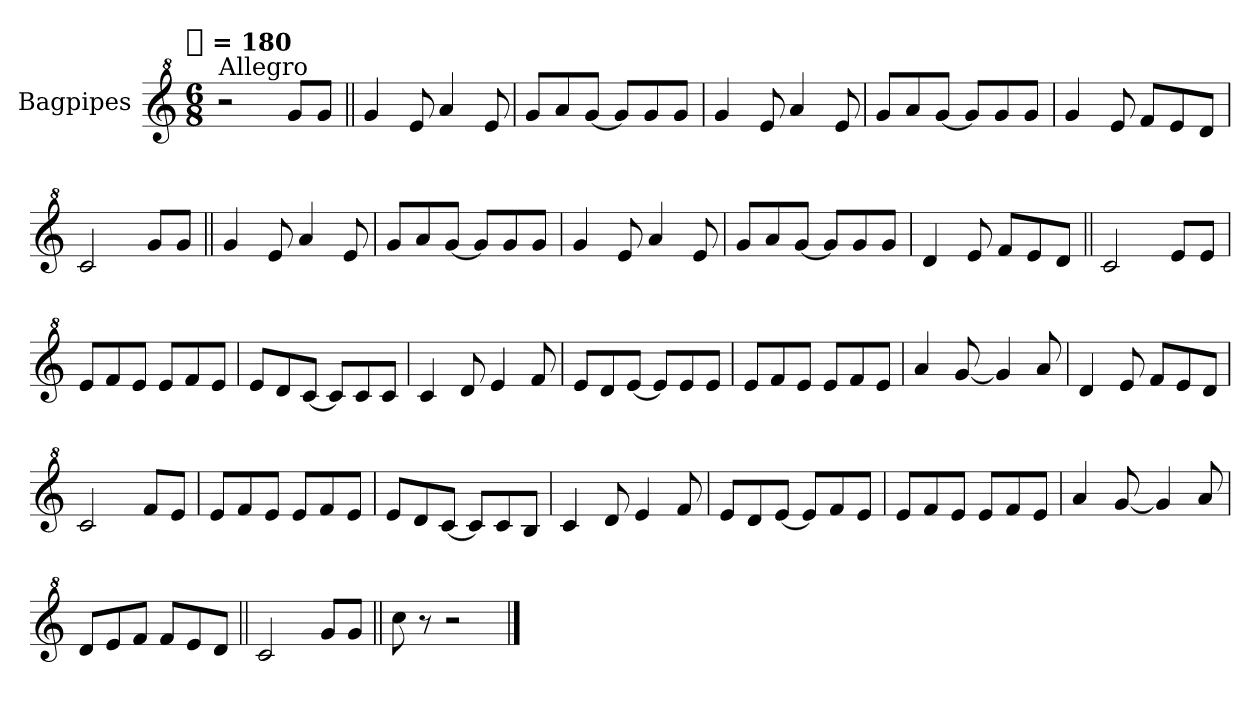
**kern
*part1
*staff1
*I"Bagpipes
*I'Bag
*clefG^2
*k[]
!!LO:TX:omd:t=[quarter] = 180
*M6/8
*MM180
=1
!LO:TX:a:t=Allegro
2r
8ggL
8ggJ
=||
4gg
8ee
4aa
8ee
=
8ggL
8aa
[8ggJ
8ggL]
8gg
8ggJ
=
4gg
8ee
4aa
8ee
=
8ggL
8aa
[8ggJ
8ggL]
8gg
8ggJ
=
4gg
8ee
8ffL
8ee
8ddJ
=
2cc
8ggL
8ggJ
=||
4gg
8ee
4aa
8ee
=
8ggL
8aa
[8ggJ
8ggL]
8gg
8ggJ
=
4gg
8ee
4aa
8ee
=
8ggL
8aa
[8ggJ
8ggL]
8gg
8ggJ
=
4dd
8ee
8ffL
8ee
8ddJ
=||
2cc
8eeL
8eeJ
=
8eeL
8ff
8eeJ
8eeL
8ff
8eeJ
=
8eeL
8dd
[8ccJ
8ccL]
8cc
8ccJ
=
4cc
8dd
4ee
8ff
=
8eeL
8dd
[8eeJ
8eeL]
8ee
8eeJ
=
8eeL
8ff
8eeJ
8eeL
8ff
8eeJ
=
4aa
[8gg
4gg]
8aa
=
4dd
8ee
8ffL
8ee
8ddJ
=
2cc
8ffL
8eeJ
=
8eeL
8ff
8eeJ
8eeL
8ff
8eeJ
=
8eeL
8dd
[8ccJ
8ccL]
8cc
8bJ
=
4cc
8dd
4ee
8ff
=
8eeL
8dd
[8eeJ
8eeL]
8ff
8eeJ
=
8eeL
8ff
8eeJ
8eeL
8ff
8eeJ
=
4aa
[8gg
4gg]
8aa
=
8ddL
8ee
8ffJ
8ffL
8ee
8ddJ
=||
2cc
8ggL
8ggJ
=||
8ccc
8r
2r
==
*-
